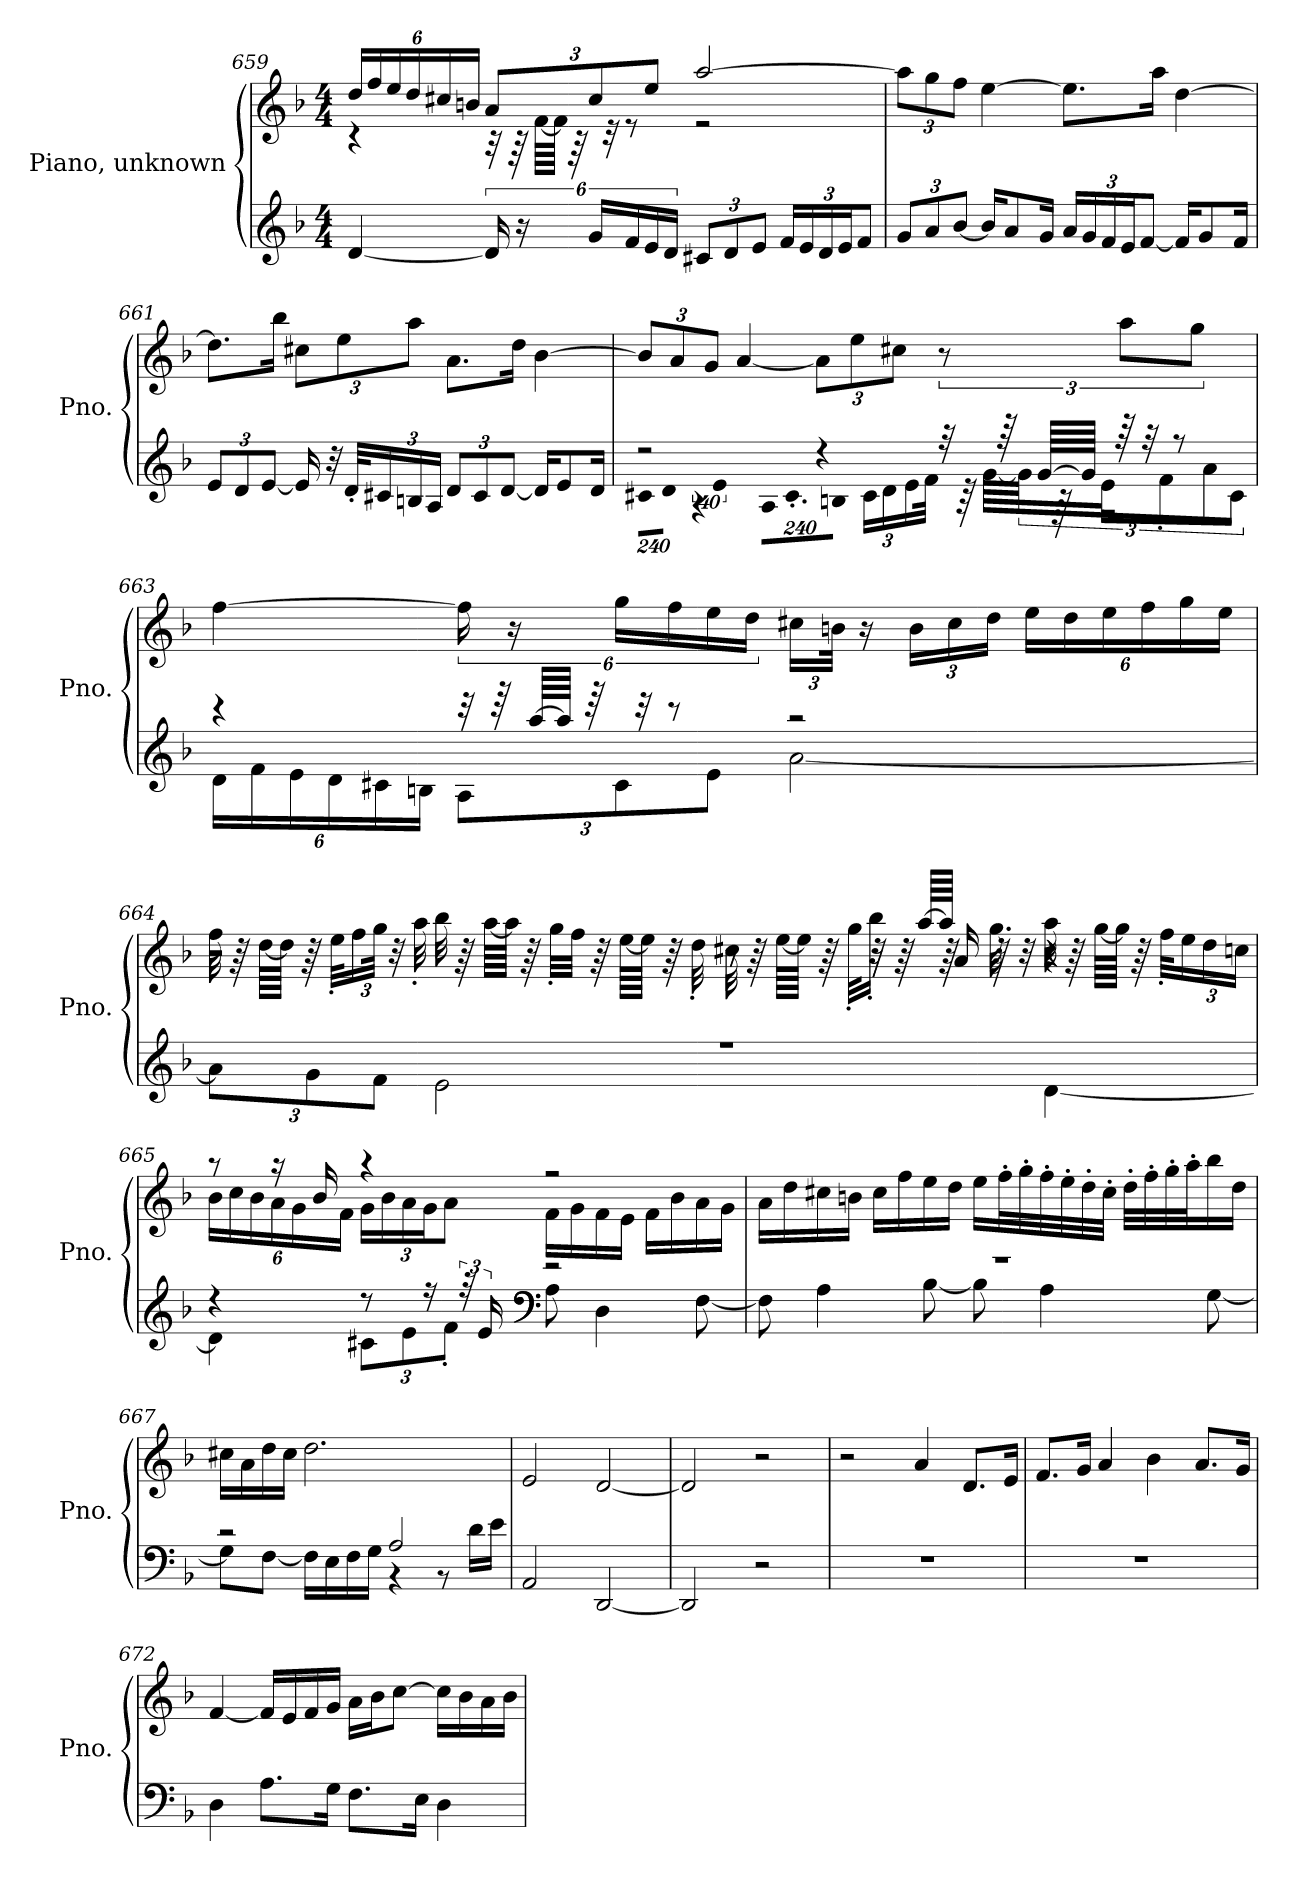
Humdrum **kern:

**kern	**kern
*part1	*part1
*staff2	*staff1
*I"Piano, unknown	*
*I'Pno.	*
!!LO:LB:g=z
*clefG2	*clefG2
*k[b-]	*k[b-]
*M4/4	*M4/4
*	*Xbrackettup
=659	=659
*	*^
[4d/	24dd/LL	4r
.	24ff/	.
.	24ee/	.
.	24dd/	.
.	24cc#X/	.
.	24bn/JJ	.
24d/]	12a/L	32r
.	.	64r
24r	.	.
.	.	[64f\LLLL
.	.	64f\JJJJ]
.	.	64r
24g/LL	12cc#/	.
.	.	32r
*Xbrackettup	*	*
24f/	.	8r
24e/	12ee/J	.
24d/JJ	.	.
12c#X/L	[2aa/	2r
12d/	.	.
12e/J	.	.
24f/LL	.	.
24e/	.	.
24d/	.	.
24e/J	.	.
12f/J	.	.
*	*v	*v
=660	=660
12g/L	12aa\L]
12a/	12gg\
[12b-/J	12ff\J
16b-/KL]	[4ee\
8a/	.
16g/Jk	.
24a/LL	8.ee\L]
24g/	.
24f/	.
24e/J	.
[12f/J	.
.	16aa\Jk
16f/KL]	[4dd\
8g/	.
16f/Jk	.
!!LO:LB:g=z
=661	=661
12e/L	8.dd\L]
12d/	.
[12e/J	.
.	16bb-\Jk
16e/]	12cc#X\L
32r	.
.	12ee\
32d'/KLL	.
24c#X/	.
24Bn/	12aa\J
24A/JJ	.
12d/L	8.a\L
12c#/	.
[12d/J	.
.	16dd\Jk
16d/KL]	[4b-\
8e/	.
16d/Jk	.
!!LO:LB:g=z
=662	=662
*^	*
*	*brackettup	*
!	!LO:N:vis=16	!
2r	1920%137c#X\LL	12b-/L]
!	!LO:N:vis=16	!
.	1920%137d\JJ	.
.	.	12a/
!	!LO:N:vis=32	!
.	640%23r	.
.	.	12g/J
!	!LO:N:vis=16	!
.	1920%137e\	.
!	!LO:N:vis=16	!
.	1920%137A\LL	[4a/
!	!LO:N:vis=16.	!
.	960%103c#'\	.
!	!LO:N:vis=16	!
.	1920%137Bn\JJ	.
*	*Xbrackettup	*
4r	24c#\LL	12a\L]
.	24d\	.
.	24e\	12ee\
.	32f\JJk	.
.	64r	.
.	.	12cc#X\J
.	[64g\LLLL	.
*	*brackettup	*
.	96g\JJJJ]	.
.	96r	.
.	24e\KL	.
*	*Xbrackettup	*brackettup
32r	12f'\	12r
64r	.	.
[64g/LLLL	.	.
64g/JJJJ]	.	.
64r	.	.
.	12a\	12aa\L
32r	.	.
8r	.	.
.	12c#\J	12gg\J
!!LO:PB:g=z
=663	=663	=663
4r	24d\LL	[4ff\
.	24f\	.
.	24e\	.
.	24d\	.
.	24c#X\	.
.	24Bn\JJ	.
32r	12A\L	24ff\]
64r	.	.
.	.	24r
[64aa/LLLL	.	.
64aa/JJJJ]	.	.
64r	.	.
.	12c#\	24gg\LL
32r	.	.
*	*	*Xbrackettup
8r	.	24ff\
.	12e\J	24ee\
.	.	24dd\JJ
2r	[2a\	24cc#X\LL
.	.	48bn\JJk
.	.	16r
.	.	24b\LL
.	.	24cc#\
.	.	24dd\JJ
.	.	24ee\LL
.	.	24dd\
.	.	24ee\
.	.	24ff\
.	.	24gg\
.	.	24ee\JJ
!!LO:LB:g=z
=664	=664	=664
*	*	*^
*	*	*	*^
1r	12a\L]	2r	32ff\	2r
.	.	.	64r	.
.	.	.	[64dd\LLLL	.
.	.	.	64dd\JJJJ]	.
.	.	.	64r	.
.	12g\	.	.	.
.	.	.	32ee'\KLL	.
.	.	.	24ff\	.
.	12f\J	.	48gg\JJk	.
.	.	.	32r	.
.	.	.	32aa'\	.
.	2e\	.	32bb-\	.
.	.	.	64r	.
.	.	.	[64aa\LLLL	.
.	.	.	64aa\JJJJ]	.
.	.	.	64r	.
.	.	.	32gg'\LLL	.
.	.	.	32ff\JJJ	.
.	.	.	64r	.
.	.	.	[64ee\LLLL	.
.	.	.	64ee\JJJJ]	.
.	.	.	64r	.
.	.	.	32dd'\	.
.	.	8r	32cc#X\	8r
.	.	.	64r	.
.	.	.	[64ee\LLLL	.
.	.	.	64ee\JJJJ]	.
.	.	.	64r	.
.	.	.	32gg'\KLL	.
.	.	32r	16bb-'\JJ	16r
.	.	64r	.	.
.	.	[64aa/LLLL	.	.
.	.	64aa/JJJJ]	64r	16a/
.	.	64r	32.gg\	.
.	.	32r	.	.
.	[4d\	4r	32aa\	4r
.	.	.	64r	.
.	.	.	[64gg\LLLL	.
.	.	.	64gg\JJJJ]	.
.	.	.	64r	.
.	.	.	32ff'\KLL	.
.	.	.	24ee\	.
.	.	.	24dd\	.
.	.	.	24ccn\JJ	.
*	*	*	*v	*v
!!LO:LB:g=z
=665	=665	=665	=665
4r	4d\]	8r	24b-\LL
.	.	.	24cc\
.	.	.	24b-\
.	.	16r	24a\
.	.	.	24g\
.	.	16b-/	.
.	.	.	24f\JJ
8r	12c#X\L	4r	24g\LL
.	.	.	24b-\
.	12e\	.	24a\
16r	.	.	24g\J
.	12f'\J	.	12a\J
*brackettup	*	*	*
48r	.	.	.
24e/	.	.	.
*clefF4	*	*	*
2r	8A\	2r	16f\LL
.	.	.	16g\
.	4D\	.	16f\
.	.	.	16e\JJ
.	.	.	16f\LL
.	.	.	16b-\
.	[8F\	.	16a\
.	.	.	16g\JJ
*	*	*v	*v
=666	=666	=666
1r	8F\]	16a\LL
.	.	16dd\
.	4A\	16cc#X\
.	.	16bn\JJ
.	.	16cc#\LL
.	.	16ff\
.	[8B-\	16ee\
.	.	16dd\JJ
.	8B-\]	16ee\LL
.	.	32ff'\L
.	.	32gg'\
.	4A\	32ff'\
.	.	32ee'\
.	.	32dd'\
.	.	32cc#'\JJJ
.	.	32dd'\LLL
.	.	32ff'\
.	.	32gg'\
.	.	32aa'\J
.	[8G\	16bb-\
.	.	16dd\JJ
!!LO:LB:g=z
=667	=667	=667
2r	8G\L]	16cc#X\LL
.	.	16a\
.	[8F\J	16dd\
.	.	16cc#\JJ
.	16F\LL]	2.dd\
.	16E\	.
.	16F\	.
.	16G\JJ	.
2A/	4r	.
.	8r	.
.	16d\LL	.
.	16e\JJ	.
*v	*v	*
=668	=668
2AA/	2e/
[2DD/	[2d/
=669	=669
2DD/]	2d/]
2r	2r
=670	=670
1r	2r
.	4a/
.	8.d/L
.	16e/Jk
=671	=671
1r	8.f/L
.	16g/Jk
.	4a/
.	4b-\
.	8.a/L
.	16g/Jk
=672	=672
4D\	[4f/
8.A\L	16f/LL]
.	16e/
.	16f/
16G\Jk	16g/JJ
8.F\L	16a\LL
.	16b-\J
.	[8cc\J
16E\Jk	.
4D\	16cc\LL]
.	16b-\
.	16a\
.	16b-\JJ
=	=
*-	*-
